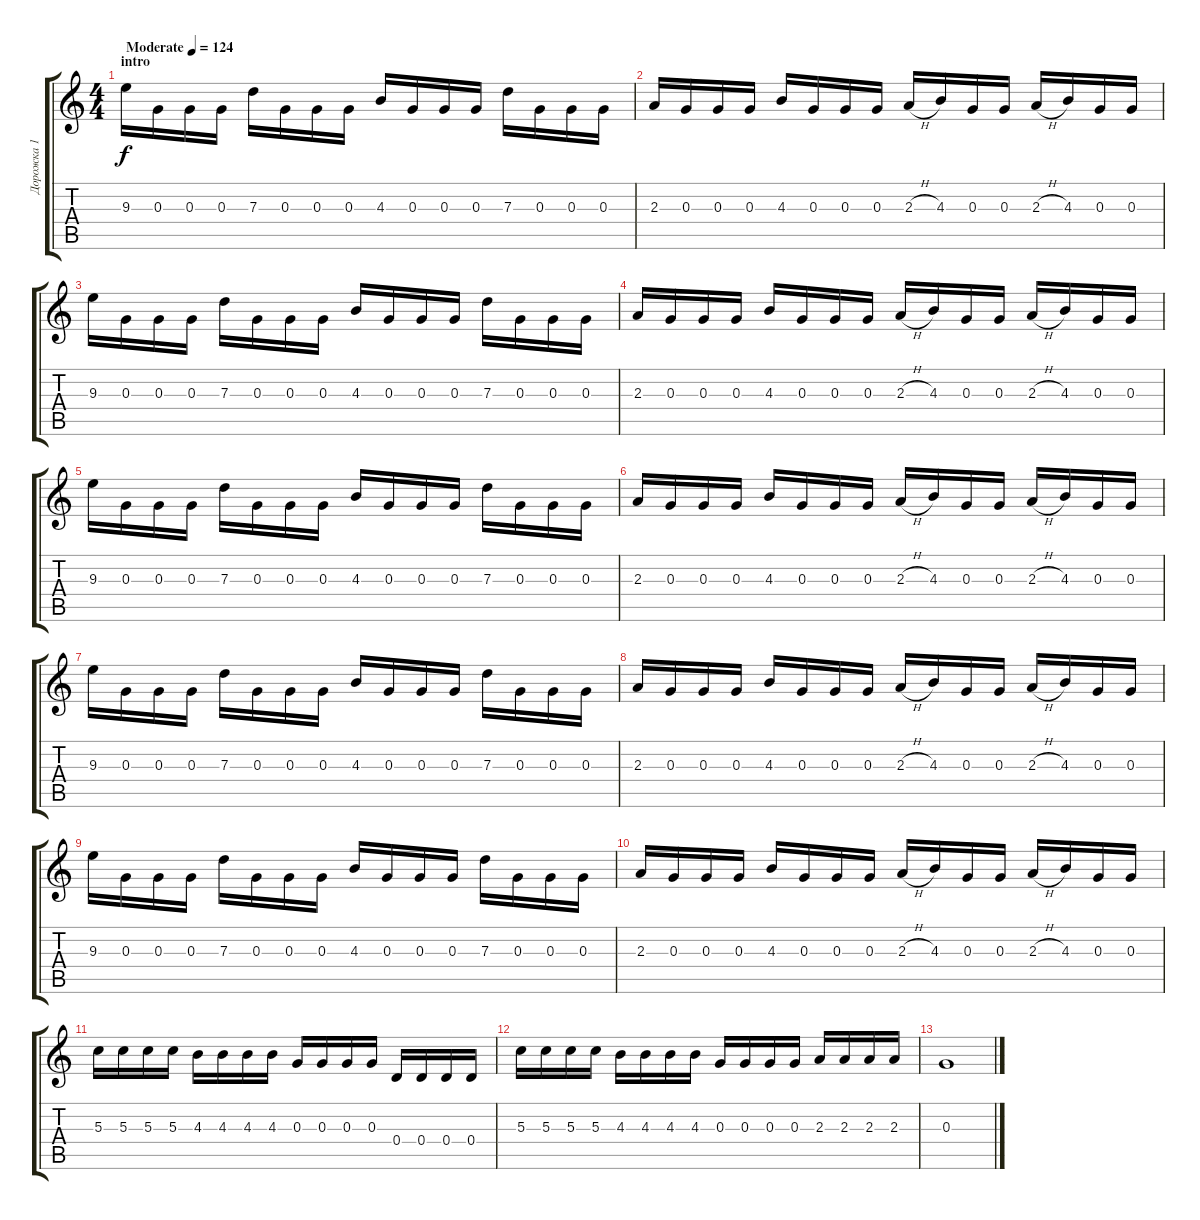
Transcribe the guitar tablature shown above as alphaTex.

\track ("Дорожка 1" "Дорожка 1") {instrument distortionguitar}
\staff {score tabs}
\tuning (E4 B3 G3 D3 A2 E2) {hide}
\ts (4 4)
\section ("" "intro")
\tempo (124 "Moderate")
\clef g2
\ks c
9.3.16{dy f instrument distortionguitar} 0.3.16 0.3.16 0.3.16 7.3.16 0.3.16 0.3.16 0.3.16 4.3.16 0.3.16 0.3.16 0.3.16 7.3.16 0.3.16 0.3.16 0.3.16 |
2.3.16 0.3.16 0.3.16 0.3.16 4.3.16 0.3.16 0.3.16 0.3.16 2.3{h}.16 4.3.16 0.3.16 0.3.16 2.3{h}.16 4.3.16 0.3.16 0.3.16 |
9.3.16 0.3.16 0.3.16 0.3.16 7.3.16 0.3.16 0.3.16 0.3.16 4.3.16 0.3.16 0.3.16 0.3.16 7.3.16 0.3.16 0.3.16 0.3.16 |
2.3.16 0.3.16 0.3.16 0.3.16 4.3.16 0.3.16 0.3.16 0.3.16 2.3{h}.16 4.3.16 0.3.16 0.3.16 2.3{h}.16 4.3.16 0.3.16 0.3.16 |
9.3.16 0.3.16 0.3.16 0.3.16 7.3.16 0.3.16 0.3.16 0.3.16 4.3.16 0.3.16 0.3.16 0.3.16 7.3.16 0.3.16 0.3.16 0.3.16 |
2.3.16 0.3.16 0.3.16 0.3.16 4.3.16 0.3.16 0.3.16 0.3.16 2.3{h}.16 4.3.16 0.3.16 0.3.16 2.3{h}.16 4.3.16 0.3.16 0.3.16 |
9.3.16 0.3.16 0.3.16 0.3.16 7.3.16 0.3.16 0.3.16 0.3.16 4.3.16 0.3.16 0.3.16 0.3.16 7.3.16 0.3.16 0.3.16 0.3.16 |
2.3.16 0.3.16 0.3.16 0.3.16 4.3.16 0.3.16 0.3.16 0.3.16 2.3{h}.16 4.3.16 0.3.16 0.3.16 2.3{h}.16 4.3.16 0.3.16 0.3.16 |
9.3.16 0.3.16 0.3.16 0.3.16 7.3.16 0.3.16 0.3.16 0.3.16 4.3.16 0.3.16 0.3.16 0.3.16 7.3.16 0.3.16 0.3.16 0.3.16 |
2.3.16 0.3.16 0.3.16 0.3.16 4.3.16 0.3.16 0.3.16 0.3.16 2.3{h}.16 4.3.16 0.3.16 0.3.16 2.3{h}.16 4.3.16 0.3.16 0.3.16 |
5.3.16 5.3.16 5.3.16 5.3.16 4.3.16 4.3.16 4.3.16 4.3.16 0.3.16 0.3.16 0.3.16 0.3.16 0.4.16 0.4.16 0.4.16 0.4.16 |
5.3.16 5.3.16 5.3.16 5.3.16 4.3.16 4.3.16 4.3.16 4.3.16 0.3.16 0.3.16 0.3.16 0.3.16 2.3.16 2.3.16 2.3.16 2.3.16 |
0.3.1
